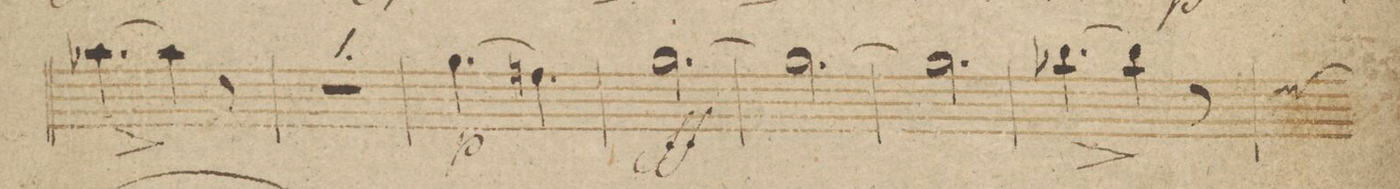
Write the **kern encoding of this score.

**kern	**dynam
*I"Clarinetto Imo in B.	*
*clefG2	*
*k[b-]	*
*M6/8	*
[4.gg-X^\	.
4gg-\]	.
8r	.
=86	=86
2.r	.
=87	=87
(4.ff\	p
4.ee-\)	.
=88	=88
[2.ff\	ff
=89	=89
2.ff\_	.
=90	=90
2.ff\]	.
=91	=91
[4.aa-X^\	.
4aa-\]	.
8r	.
=92	=92
*-	*-
